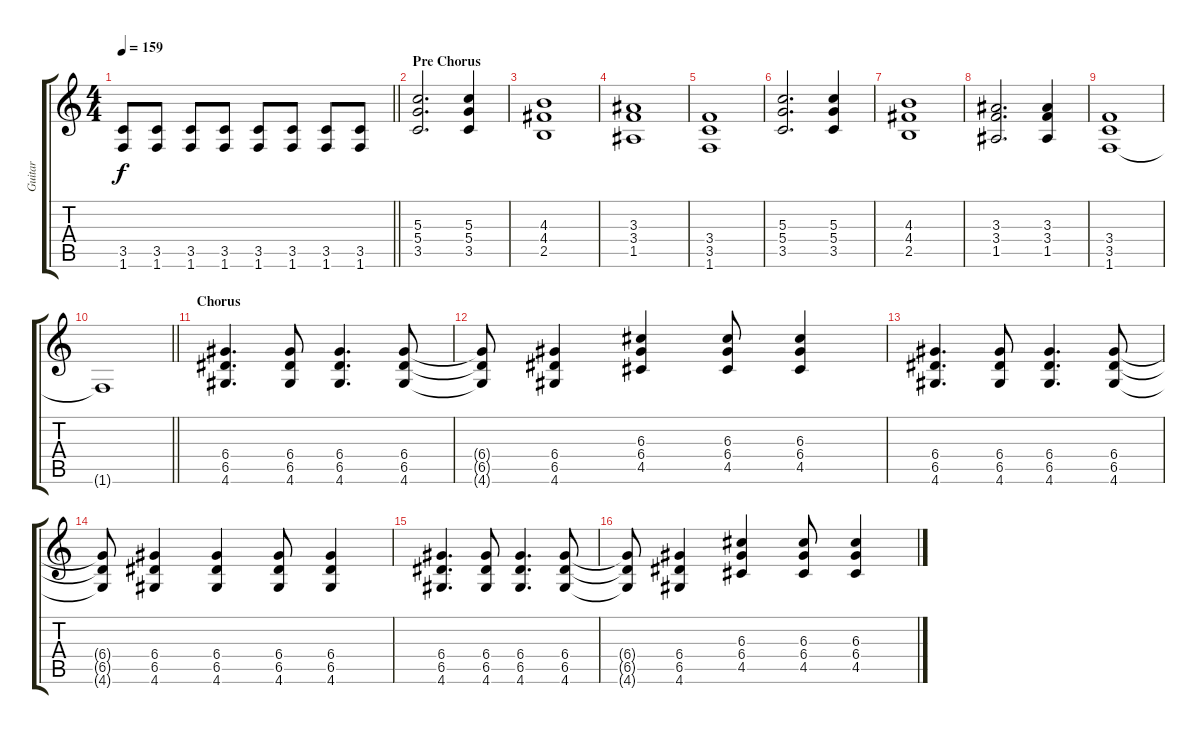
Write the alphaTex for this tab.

\track ("Guitar" "Guitar") {instrument distortionguitar}
\staff {score tabs}
\tuning (E4 B3 G3 D3 A2 E2) {hide}
\ts (4 4)
\tempo 159
\clef g2
\barLineRight lightlight
\ks c
(3.5 1.6).8{dy f} (3.5 1.6).8 (3.5 1.6).8 (3.5 1.6).8 (3.5 1.6).8 (3.5 1.6).8 (3.5 1.6).8 (3.5 1.6).8 |
\section ("" "Pre Chorus")
(5.3 5.4 3.5).2{d} (5.3 5.4 3.5).4 |
(4.3 4.4 2.5).1 |
(3.3 3.4 1.5).1 |
(3.4 3.5 1.6).1 |
(5.3 5.4 3.5).2{d} (5.3 5.4 3.5).4 |
(4.3 4.4 2.5).1 |
(3.3 3.4 1.5).2{d} (3.3 3.4 1.5).4 |
(3.4 3.5 1.6).1 |
\barLineRight lightlight
1.6{t}.1 |
\section ("" "Chorus")
(6.4 6.5 4.6).4{d} (6.4 6.5 4.6).8 (6.4 6.5 4.6).4{d} (6.4 6.5 4.6).8 |
(6.4{t} 6.5{t} 4.6{t}).8 (6.4 6.5 4.6).4 (6.3 6.4 4.5).4 (6.3 6.4 4.5).8 (6.3 6.4 4.5).4 |
(6.4 6.5 4.6).4{d} (6.4 6.5 4.6).8 (6.4 6.5 4.6).4{d} (6.4 6.5 4.6).8 |
(6.4{t} 6.5{t} 4.6{t}).8 (6.4 6.5 4.6).4 (6.4 6.5 4.6).4 (6.4 6.5 4.6).8 (6.4 6.5 4.6).4 |
(6.4 6.5 4.6).4{d} (6.4 6.5 4.6).8 (6.4 6.5 4.6).4{d} (6.4 6.5 4.6).8 |
(6.4{t} 6.5{t} 4.6{t}).8 (6.4 6.5 4.6).4 (6.3 6.4 4.5).4 (6.3 6.4 4.5).8 (6.3 6.4 4.5).4
